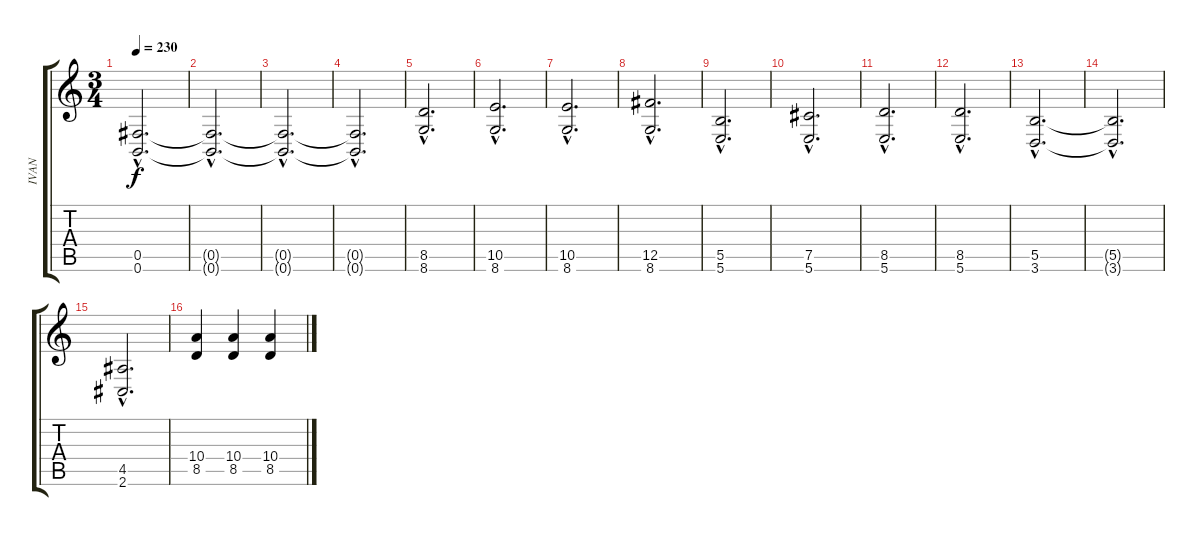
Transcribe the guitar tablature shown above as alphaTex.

\track ("IVAN" "IVAN") {instrument distortionguitar}
\staff {score tabs}
\tuning (Db4 Ab3 E3 B2 Gb2 B1) {hide}
\ts (3 4)
\tempo 230
\clef g2
\ks c
(0.5{hac} 0.6{hac}).2{d dy f} |
(0.5{hac t} 0.6{hac t}).2{d} |
(0.5{hac t} 0.6{hac t}).2{d} |
(0.5{hac t} 0.6{hac t}).2{d} |
(8.5{hac} 8.6{hac}).2{d} |
(10.5{hac} 8.6{hac}).2{d} |
(10.5{hac} 8.6{hac}).2{d} |
(12.5{hac} 8.6{hac}).2{d} |
(5.5{hac} 5.6{hac}).2{d} |
(7.5{hac} 5.6{hac}).2{d} |
(8.5{hac} 5.6{hac}).2{d} |
(8.5{hac} 5.6{hac}).2{d} |
(5.5{hac} 3.6{hac}).2{d} |
(5.5{hac t} 3.6{hac t}).2{d} |
(4.5{hac} 2.6{hac}).2{d} |
(10.4 8.5).4 (10.4 8.5).4 (10.4 8.5).4
